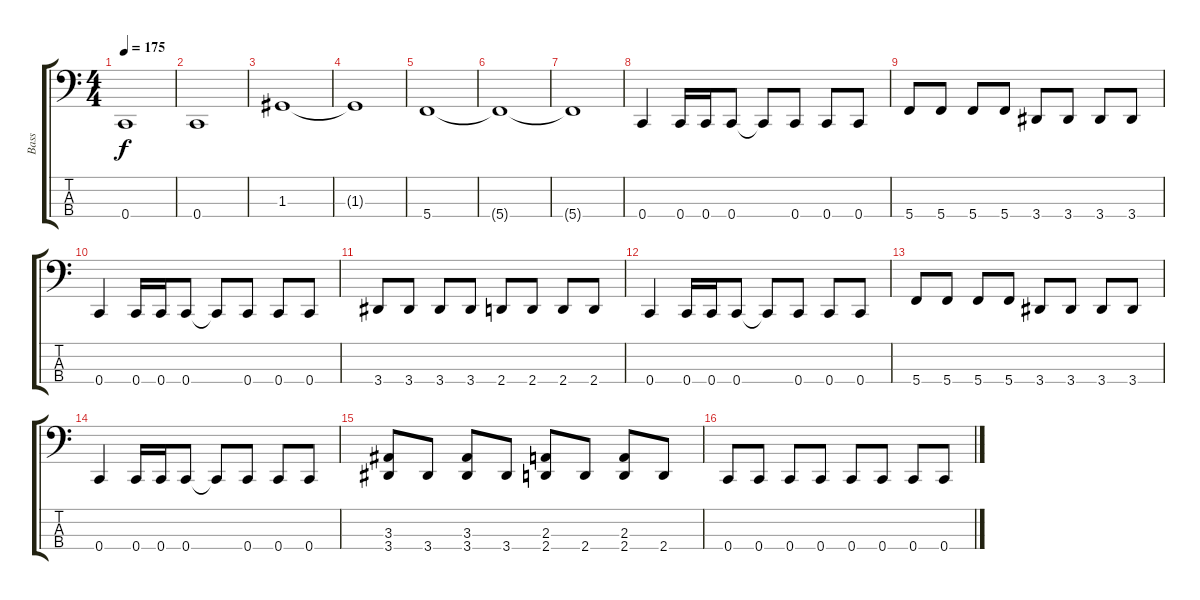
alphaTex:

\track ("Bass" "Bass") {instrument electricbasspick}
\staff {score tabs}
\tuning (F2 C2 G1 C1) {hide}
\ts (4 4)
\tempo 175
\clef f4
\ks c
0.4{t}.1{dy f} |
0.4.1 |
1.3.1 |
1.3{t}.1 |
5.4.1 |
5.4{t}.1 |
5.4{t}.1 |
0.4.4 0.4.16 0.4.16 0.4.8 0.4{t}.8 0.4.8 0.4.8 0.4.8 |
5.4.8 5.4.8 5.4.8 5.4.8 3.4.8 3.4.8 3.4.8 3.4.8 |
0.4.4 0.4.16 0.4.16 0.4.8 0.4{t}.8 0.4.8 0.4.8 0.4.8 |
3.4.8 3.4.8 3.4.8 3.4.8 2.4.8 2.4.8 2.4.8 2.4.8 |
0.4.4 0.4.16 0.4.16 0.4.8 0.4{t}.8 0.4.8 0.4.8 0.4.8 |
5.4.8 5.4.8 5.4.8 5.4.8 3.4.8 3.4.8 3.4.8 3.4.8 |
0.4.4 0.4.16 0.4.16 0.4.8 0.4{t}.8 0.4.8 0.4.8 0.4.8 |
(3.3 3.4).8 3.4.8 (3.3 3.4).8 3.4.8 (2.3 2.4).8 2.4.8 (2.3 2.4).8 2.4.8 |
0.4.8 0.4.8 0.4.8 0.4.8 0.4.8 0.4.8 0.4.8 0.4.8
